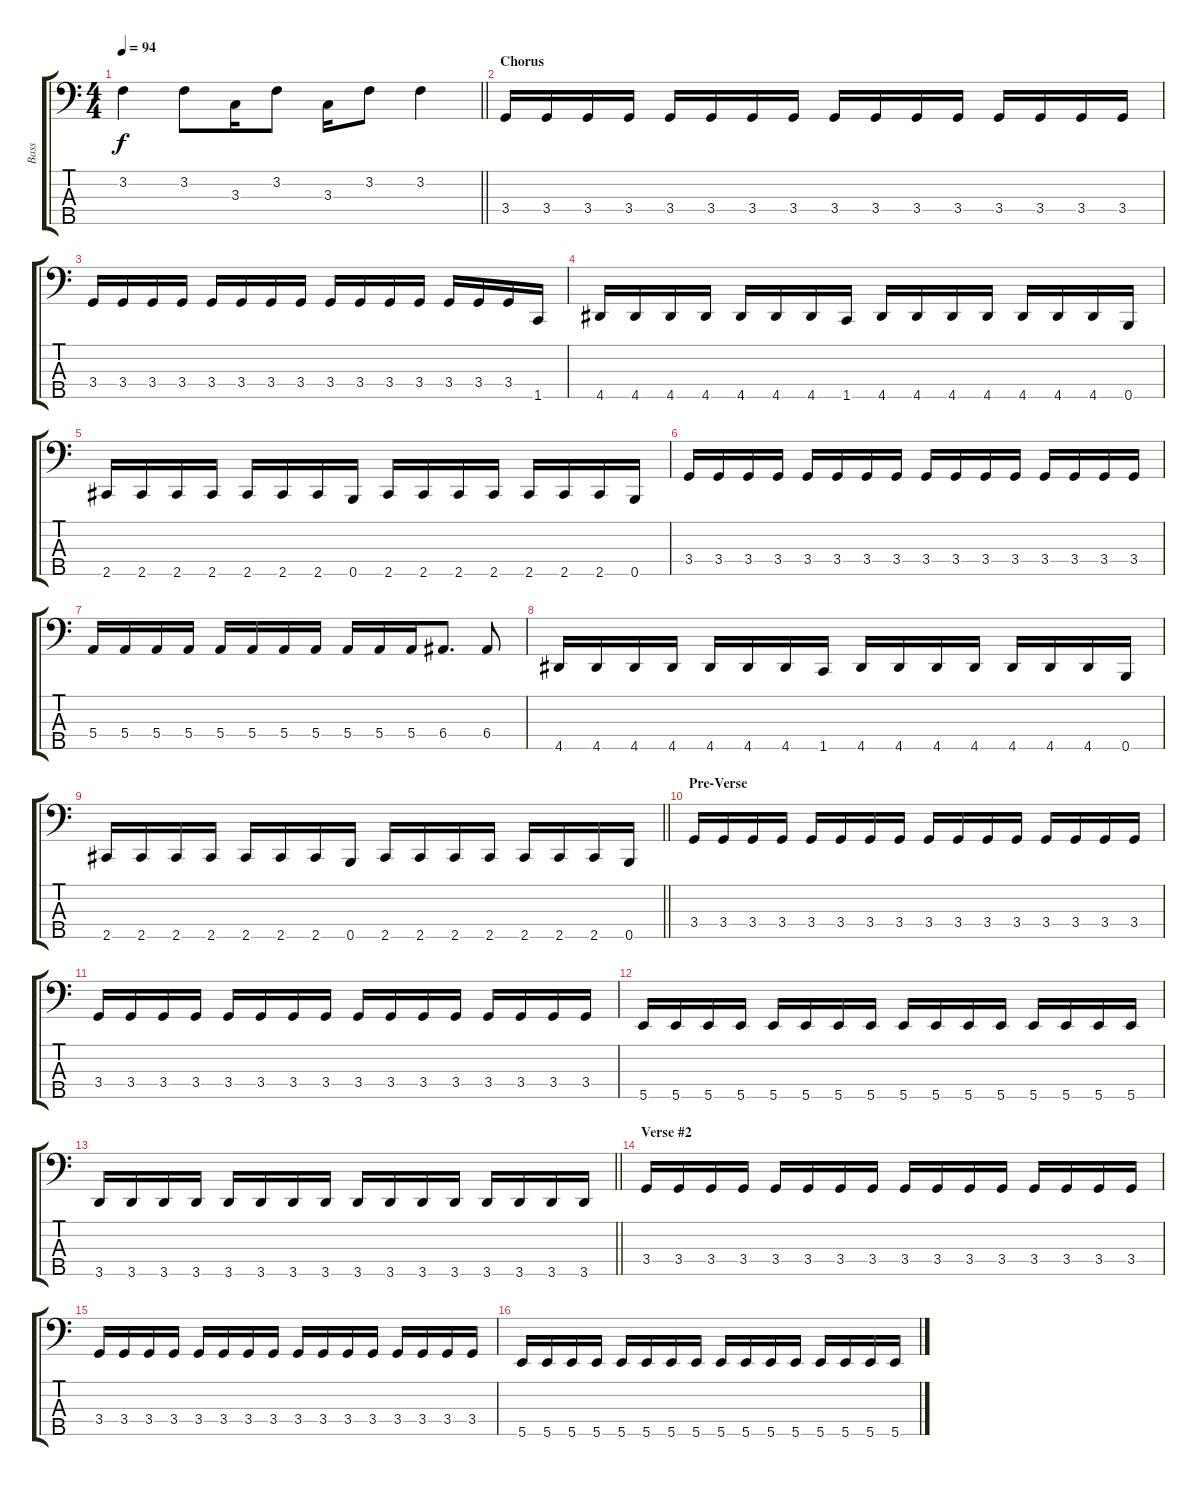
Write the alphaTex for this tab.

\track ("Bass" "Bass") {instrument electricbassfinger}
\staff {score tabs}
\tuning (G2 D2 A1 E1 B0) {hide}
\ts (4 4)
\tempo 94
\clef f4
\barLineRight lightlight
\ks c
3.2.4{dy f} 3.2.8 3.3.16 3.2.8 3.3.16 3.2.8 3.2.4 |
\section ("" "Chorus")
3.4.16 3.4.16 3.4.16 3.4.16 3.4.16 3.4.16 3.4.16 3.4.16 3.4.16 3.4.16 3.4.16 3.4.16 3.4.16 3.4.16 3.4.16 3.4.16 |
3.4.16 3.4.16 3.4.16 3.4.16 3.4.16 3.4.16 3.4.16 3.4.16 3.4.16 3.4.16 3.4.16 3.4.16 3.4.16 3.4.16 3.4.16 1.5.16 |
4.5.16 4.5.16 4.5.16 4.5.16 4.5.16 4.5.16 4.5.16 1.5.16 4.5.16 4.5.16 4.5.16 4.5.16 4.5.16 4.5.16 4.5.16 0.5.16 |
2.5.16 2.5.16 2.5.16 2.5.16 2.5.16 2.5.16 2.5.16 0.5.16 2.5.16 2.5.16 2.5.16 2.5.16 2.5.16 2.5.16 2.5.16 0.5.16 |
3.4.16 3.4.16 3.4.16 3.4.16 3.4.16 3.4.16 3.4.16 3.4.16 3.4.16 3.4.16 3.4.16 3.4.16 3.4.16 3.4.16 3.4.16 3.4.16 |
5.4.16 5.4.16 5.4.16 5.4.16 5.4.16 5.4.16 5.4.16 5.4.16 5.4.16 5.4.16 5.4.16 6.4.8{d} 6.4.8 |
4.5.16 4.5.16 4.5.16 4.5.16 4.5.16 4.5.16 4.5.16 1.5.16 4.5.16 4.5.16 4.5.16 4.5.16 4.5.16 4.5.16 4.5.16 0.5.16 |
\barLineRight lightlight
2.5.16 2.5.16 2.5.16 2.5.16 2.5.16 2.5.16 2.5.16 0.5.16 2.5.16 2.5.16 2.5.16 2.5.16 2.5.16 2.5.16 2.5.16 0.5.16 |
\section ("" "Pre-Verse")
3.4.16 3.4.16 3.4.16 3.4.16 3.4.16 3.4.16 3.4.16 3.4.16 3.4.16 3.4.16 3.4.16 3.4.16 3.4.16 3.4.16 3.4.16 3.4.16 |
3.4.16 3.4.16 3.4.16 3.4.16 3.4.16 3.4.16 3.4.16 3.4.16 3.4.16 3.4.16 3.4.16 3.4.16 3.4.16 3.4.16 3.4.16 3.4.16 |
5.5.16 5.5.16 5.5.16 5.5.16 5.5.16 5.5.16 5.5.16 5.5.16 5.5.16 5.5.16 5.5.16 5.5.16 5.5.16 5.5.16 5.5.16 5.5.16 |
\barLineRight lightlight
3.5.16 3.5.16 3.5.16 3.5.16 3.5.16 3.5.16 3.5.16 3.5.16 3.5.16 3.5.16 3.5.16 3.5.16 3.5.16 3.5.16 3.5.16 3.5.16 |
\section ("" "Verse #2")
3.4.16 3.4.16 3.4.16 3.4.16 3.4.16 3.4.16 3.4.16 3.4.16 3.4.16 3.4.16 3.4.16 3.4.16 3.4.16 3.4.16 3.4.16 3.4.16 |
3.4.16 3.4.16 3.4.16 3.4.16 3.4.16 3.4.16 3.4.16 3.4.16 3.4.16 3.4.16 3.4.16 3.4.16 3.4.16 3.4.16 3.4.16 3.4.16 |
5.5.16 5.5.16 5.5.16 5.5.16 5.5.16 5.5.16 5.5.16 5.5.16 5.5.16 5.5.16 5.5.16 5.5.16 5.5.16 5.5.16 5.5.16 5.5.16
